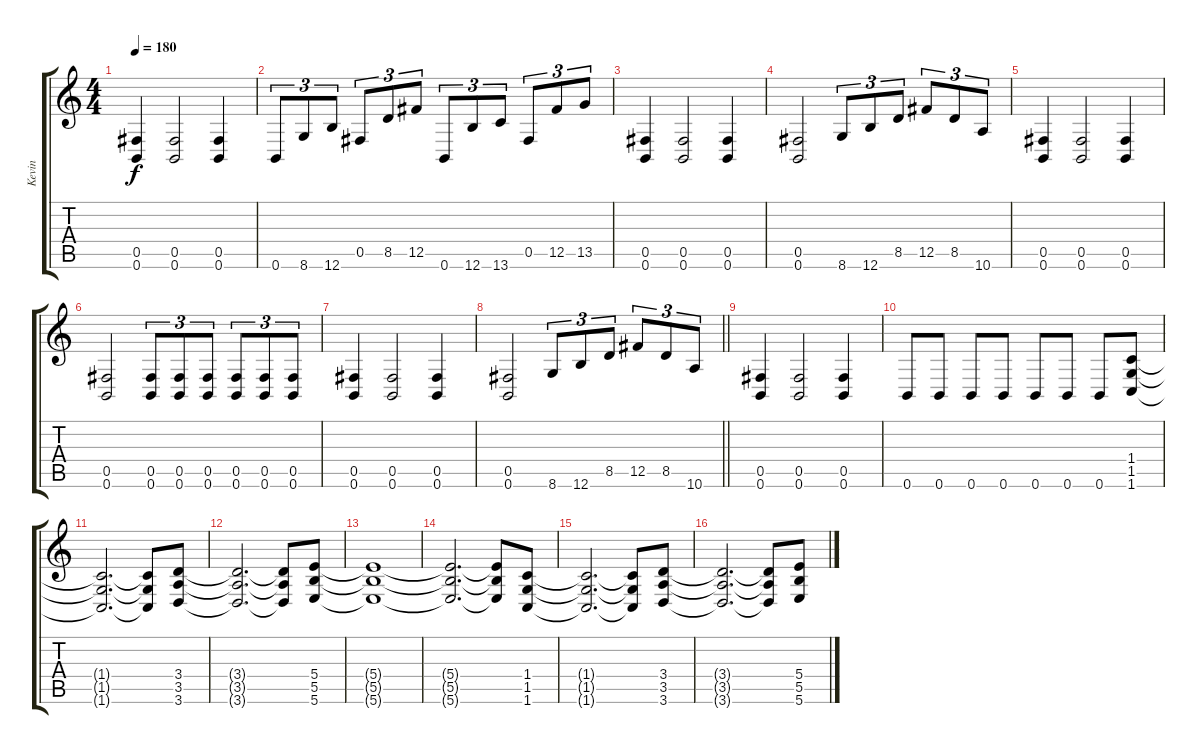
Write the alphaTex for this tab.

\track ("Kevin" "Kevin") {instrument distortionguitar}
\staff {score tabs}
\tuning (Db4 Ab3 E3 B2 Gb2 B1) {hide}
\ts (4 4)
\tempo 180
\clef g2
\ks c
(0.5 0.6).4{dy f} (0.5 0.6).2 (0.5 0.6).4 |
0.6.8{tu (3 2)} 8.6.8{tu (3 2)} 12.6.8{tu (3 2)} 0.5.8{tu (3 2)} 8.5.8{tu (3 2)} 12.5.8{tu (3 2)} 0.6.8{tu (3 2)} 12.6.8{tu (3 2)} 13.6.8{tu (3 2)} 0.5.8{tu (3 2)} 12.5.8{tu (3 2)} 13.5.8{tu (3 2)} |
(0.5 0.6).4 (0.5 0.6).2 (0.5 0.6).4 |
(0.5 0.6).2 8.6.8{tu (3 2)} 12.6.8{tu (3 2)} 8.5.8{tu (3 2)} 12.5.8{tu (3 2)} 8.5.8{tu (3 2)} 10.6.8{tu (3 2)} |
(0.5 0.6).4 (0.5 0.6).2 (0.5 0.6).4 |
(0.5 0.6).2 (0.5 0.6).8{tu (3 2)} (0.5 0.6).8{tu (3 2)} (0.5 0.6).8{tu (3 2)} (0.5 0.6).8{tu (3 2)} (0.5 0.6).8{tu (3 2)} (0.5 0.6).8{tu (3 2)} |
(0.5 0.6).4 (0.5 0.6).2 (0.5 0.6).4 |
\barLineRight lightlight
(0.5 0.6).2 8.6.8{tu (3 2)} 12.6.8{tu (3 2)} 8.5.8{tu (3 2)} 12.5.8{tu (3 2)} 8.5.8{tu (3 2)} 10.6.8{tu (3 2)} |
(0.5 0.6).4 (0.5 0.6).2 (0.5 0.6).4 |
0.6.8 0.6.8 0.6.8 0.6.8 0.6.8 0.6.8 0.6.8 (1.4 1.5 1.6).8 |
(1.4{t} 1.5{t} 1.6{t}).2{d} (1.4{t} 1.5{t} 1.6{t}).8 (3.4 3.5 3.6).8 |
(3.4{t} 3.5{t} 3.6{t}).2{d} (3.4{t} 3.5{t} 3.6{t}).8 (5.4 5.5 5.6).8 |
(5.4{t} 5.5{t} 5.6{t}).1 |
(5.4{t} 5.5{t} 5.6{t}).2{d} (5.4{t} 5.5{t} 5.6{t}).8 (1.4 1.5 1.6).8 |
(1.4{t} 1.5{t} 1.6{t}).2{d} (1.4{t} 1.5{t} 1.6{t}).8 (3.4 3.5 3.6).8 |
(3.4{t} 3.5{t} 3.6{t}).2{d} (3.4{t} 3.5{t} 3.6{t}).8 (5.4 5.5 5.6).8
